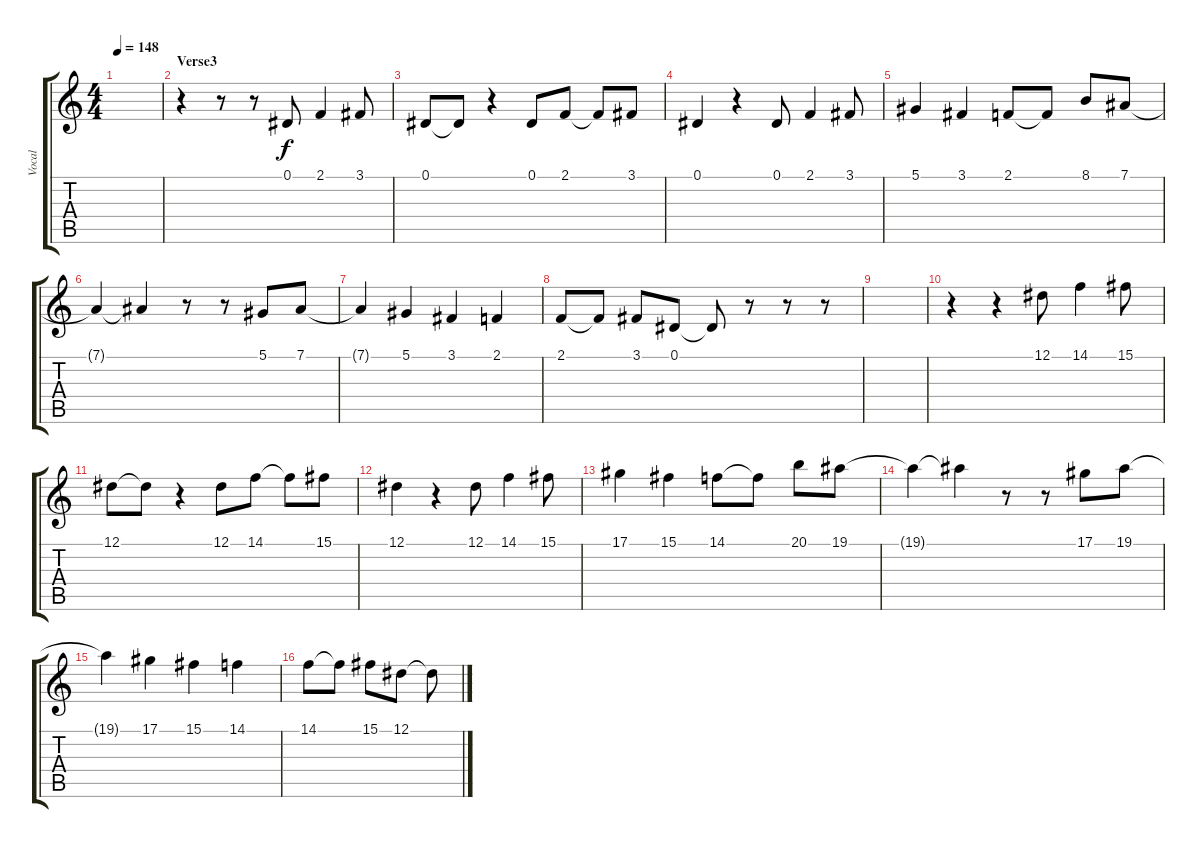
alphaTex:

\track ("Vocal" "Vocal") {instrument tenorsax}
\staff {score tabs}
\tuning (Eb4 Bb3 Gb3 Db3 Ab2 Eb2) {hide}
\ts (4 4)
\tempo 148
\clef g2
\ks c
|
\section ("" "Verse3")
r.4 r.8 r.8 0.1.8 2.1.4 3.1.8 |
0.1.8 0.1{t}.8 r.4 0.1.8 2.1.8 2.1{t}.8 3.1.8 |
0.1.4 r.4 0.1.8 2.1.4 3.1.8 |
5.1.4 3.1.4 2.1.8 2.1{t}.8 8.1.8 7.1.8 |
7.1{t}.4 7.1{t}.4 r.8 r.8 5.1.8 7.1.8 |
7.1{t}.4 5.1.4 3.1.4 2.1.4 |
2.1.8 2.1{t}.8 3.1.8 0.1.8 0.1{t}.8 r.8 r.8 r.8 |
|
r.4 r.4 12.1.8 14.1.4 15.1.8 |
12.1.8 12.1{t}.8 r.4 12.1.8 14.1.8 14.1{t}.8 15.1.8 |
12.1.4 r.4 12.1.8 14.1.4 15.1.8 |
17.1.4 15.1.4 14.1.8 14.1{t}.8 20.1.8 19.1.8 |
19.1{t}.4 19.1{t}.4 r.8 r.8 17.1.8 19.1.8 |
19.1{t}.4 17.1.4 15.1.4 14.1.4 |
14.1.8 14.1{t}.8 15.1.8 12.1.8 12.1{t}.8
